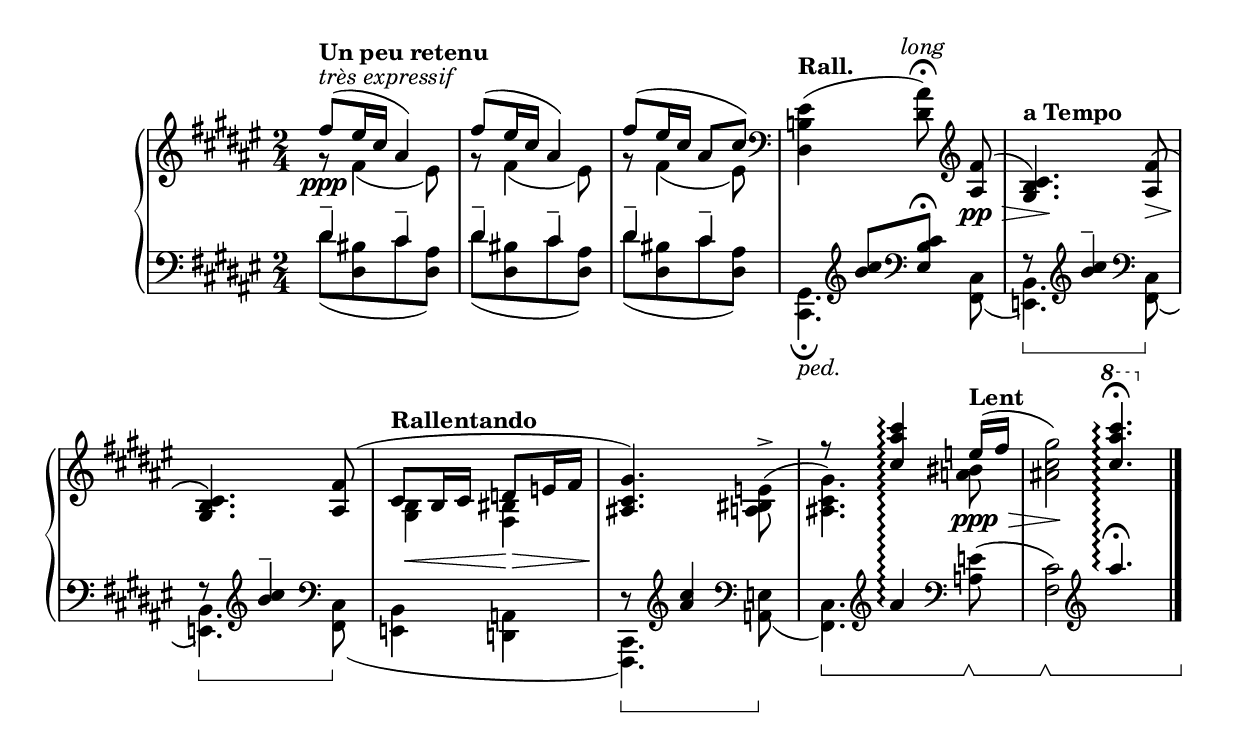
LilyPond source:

%% DO NOT EDIT this file manually; it is automatically
%% generated from LSR http://lsr.di.unimi.it
%% Make any changes in LSR itself, or in Documentation/snippets/new/ ,
%% and then run scripts/auxiliar/makelsr.py
%%
%% This file is in the public domain.
\version "2.18.0"

\header {
  lsrtags = "headword"

  texidoc = "
Keyboard headword

"
  doctitle = "Keyboard headword"
} % begin verbatim

% M. Ravel, Sonatine (1905)
% First movement
\include "english.ly"

\layout {
  \context {
    \Score
    \remove "Bar_number_engraver"
  }
}

fermataLong = \markup {
  \override #'(direction . 1)
  \override #'(baseline-skip . 2) {
    \dir-column {
      \fermata
      \text \italic \center-align long
    }
  }
}

\new PianoStaff <<
  \set PianoStaff.connectArpeggios = ##t
  \new Staff {
    \time 2/4
    \key fs \major
    <<
      \new Voice {
        \voiceOne
        fs''8 ( ^\markup {
          \override #'(baseline-skip . 2.4) \column {
            \line \bold { Un peu retenu }
            \line \italic { très expressif }
          }
        }
        es''16
        cs''16
        as'4 )
        |
        fs''8 (
        es''16
        cs''16
        as'4 )
        |
        fs''8 (
        es''16
        cs''16
        as'8
        cs''8 )
        |
      }
      \new Voice {
        \voiceTwo
        gs'8\rest \ppp
        fs'4 (
        es'8 )
        |
        gs'8\rest
        fs'4 (
        es'8 )
        |
        gs'8\rest
        fs'4 (
        es'8 )
        |
      }
    >>
    \clef bass
    <ds b! es'>4 ( ^ \markup \bold { Rall. }
    \override Script.stencil = #(lambda (grob)
      (grob-interpret-markup grob fermataLong))
    <ds' as'>8 ) \fermata
    \noBeam
    \clef treble
    \slurUp
    \once \override Hairpin.to-barline = ##f
    <as fs'>8 ( \pp \>
    |
    <gs b cs'>4. \! ) ^\markup \bold { a Tempo }
    \slurUp
    <as fs'>8 ^\( \>
    |
    <gs b cs'>4. \! \)
    <<
      \new Voice {
        \voiceOne
        <as fs'>8 (
        |
        cs'8 ^\markup \bold { Rallentando }
        b16
        cs'16
        d'8
        e'16
        fs'16
        |
        <as! cs' gs'>4. )
        s8
        |
        r8
        <cs'' as'' cs'''>4 \arpeggio
        e''16 ( ^\markup \bold { Lent }
        fs''16
        |
        \voiceTwo
        <as'! cs'' gs''>2 )
        |
      }
      \new Voice {
        \voiceTwo
        s8
        |
        <gs b>4 \<
        <fs bs>4 \>
        |
        s4. \!
        \slurUp
        \once \override Script.direction = #UP
        <a bs e'>8 ( \accent
        |
        <as! cs' gs'>4. )
        \once \override Hairpin.to-barline = ##f
        <a' bs'>8 \ppp \>
        |
        s8 \!
        \stemDown
        \once \override Script.direction = #UP
        \ottava #1
        \voiceOne
        \once \override PianoStaff.Arpeggio.padding = #0.8
        <cs''' as''' cs''''>4. \arpeggio \fermata
        \ottava #0
        \bar "|."
      }
    >>
  }
  \new Staff <<
    \set Staff.pedalSustainStyle = #'bracket
    \key fs \major
    \clef bass
    \new Voice {
      \voiceOne
      ds'4 \tenuto
      cs'4 \tenuto
      |
      ds'4 \tenuto
      cs'4 \tenuto
      |
      ds'4 \tenuto
      cs'4 \tenuto
      |
      s8
      \clef treble
      <b' cs''>8 [
      \clef bass
      <es b cs'>8 \fermata ]
      s8
      |
      fs8\rest
      \clef treble
      <b' cs''>4 \tenuto
      s8
      |
      fs8\rest
      \clef treble
      <b' cs''>4 \tenuto
      s8
      |
      s2
      |
      ds8\rest
      \clef treble
      <as' cs''>4
      \clef bass
      s8
      |
      s8
      \clef treble
      <as'>4 \arpeggio
      \clef bass
      s8
      |
      s8
      \clef treble
      <as''>4. \arpeggio \fermata
      |
    }
    \new Voice {
      \voiceTwo
      ds'8 [ (
      < ds bs >8
      cs'8
      < ds as >8 ] )
      |
      ds'8 [ (
      < ds bs >8
      cs'8
      < ds as >8 ] )
      |
      ds'8 [ (
      < ds bs >8
      cs'8
      < ds as >8 ] )
      |
      \once \override Script.outside-staff-priority = #100
      \once \override TextScript.outside-staff-priority = #500
      <cs, gs,>4. \fermata _\markup \italic { ped. }
      <fs, cs>8 (
      |
      <e, b,>4. ) \sustainOn
      \clef bass
      <fs, cs>8 \( \sustainOff
      |
      <e, b,>4. \) \sustainOn
      \clef bass
      <fs, cs>8 ( \sustainOff
      |
      <e, b,>4
      <d, a,>4
      |
      <fs,, cs,>4. ) \sustainOn
      <a, e>8 ( \sustainOff
      |
      <fs, cs>4. ) \sustainOn
      \slurUp
      <a e'>8 ( \sustainOff \sustainOn
      |
      <fs cs'>2 ) \sustainOff \sustainOn
      |
    }
  >>
>>
